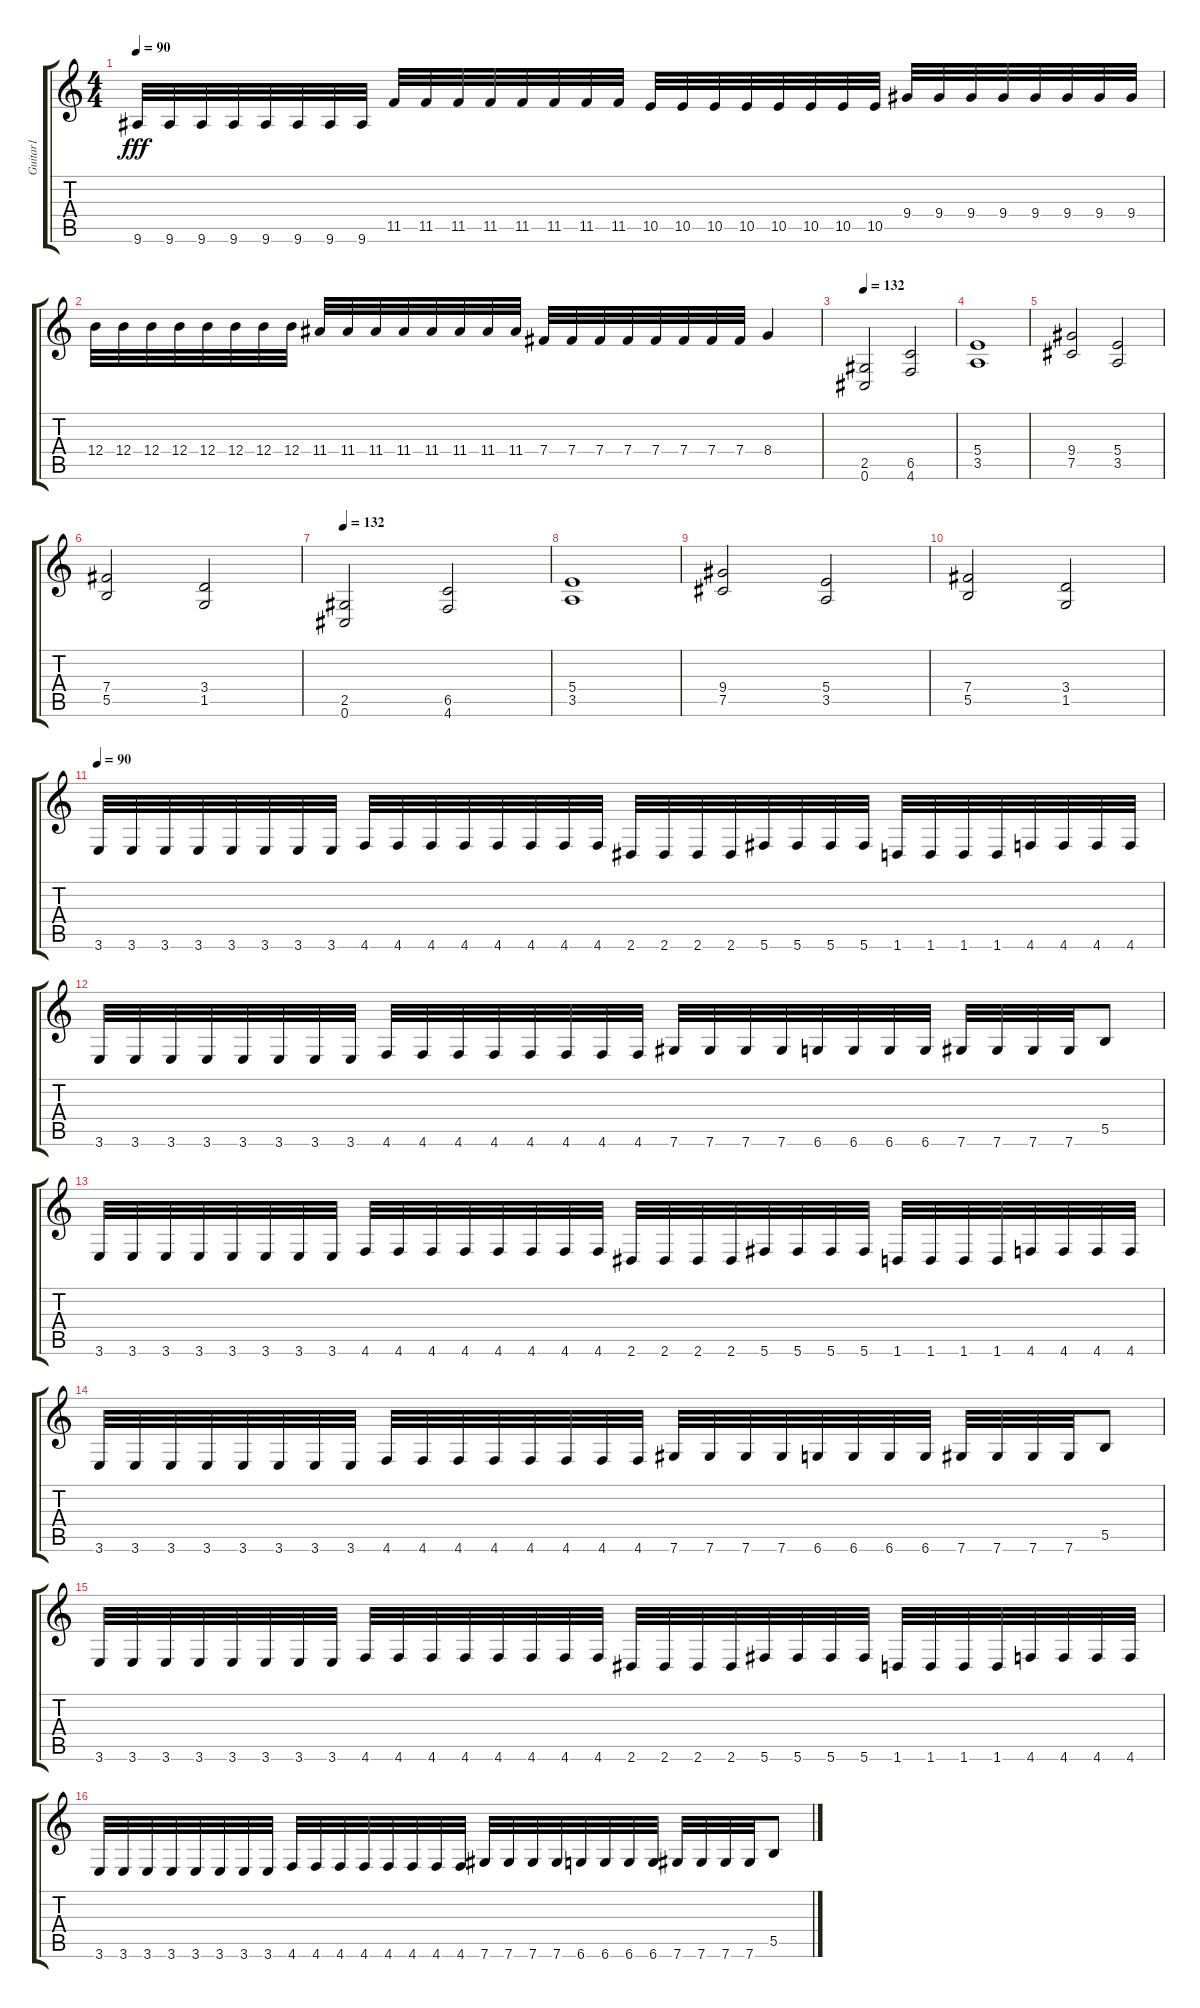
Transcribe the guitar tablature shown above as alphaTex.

\track ("Guitar1" "Guitar1") {instrument distortionguitar}
\staff {score tabs}
\tuning (Db4 Ab3 E3 B2 Gb2 Db2) {hide}
\ts (4 4)
\tempo 90
\clef g2
\ks c
9.6.32{dy fff} 9.6.32 9.6.32 9.6.32 9.6.32 9.6.32 9.6.32 9.6.32 11.5.32 11.5.32 11.5.32 11.5.32 11.5.32 11.5.32 11.5.32 11.5.32 10.5.32 10.5.32 10.5.32 10.5.32 10.5.32 10.5.32 10.5.32 10.5.32 9.4.32 9.4.32 9.4.32 9.4.32 9.4.32 9.4.32 9.4.32 9.4.32 |
12.4.32 12.4.32 12.4.32 12.4.32 12.4.32 12.4.32 12.4.32 12.4.32 11.4.32 11.4.32 11.4.32 11.4.32 11.4.32 11.4.32 11.4.32 11.4.32 7.4.32 7.4.32 7.4.32 7.4.32 7.4.32 7.4.32 7.4.32 7.4.32 8.4.4 |
\tempo 132
(2.5 0.6).2 (6.5 4.6).2 |
(5.4 3.5).1 |
(9.4 7.5).2 (5.4 3.5).2 |
(7.4 5.5).2 (3.4 1.5).2 |
\tempo 132
(2.5 0.6).2 (6.5 4.6).2 |
(5.4 3.5).1 |
(9.4 7.5).2 (5.4 3.5).2 |
(7.4 5.5).2 (3.4 1.5).2 |
\tempo 90
3.6.32 3.6.32 3.6.32 3.6.32 3.6.32 3.6.32 3.6.32 3.6.32 4.6.32 4.6.32 4.6.32 4.6.32 4.6.32 4.6.32 4.6.32 4.6.32 2.6.32 2.6.32 2.6.32 2.6.32 5.6.32 5.6.32 5.6.32 5.6.32 1.6.32 1.6.32 1.6.32 1.6.32 4.6.32 4.6.32 4.6.32 4.6.32 |
3.6.32 3.6.32 3.6.32 3.6.32 3.6.32 3.6.32 3.6.32 3.6.32 4.6.32 4.6.32 4.6.32 4.6.32 4.6.32 4.6.32 4.6.32 4.6.32 7.6.32 7.6.32 7.6.32 7.6.32 6.6.32 6.6.32 6.6.32 6.6.32 7.6.32 7.6.32 7.6.32 7.6.32 5.5.8 |
3.6.32 3.6.32 3.6.32 3.6.32 3.6.32 3.6.32 3.6.32 3.6.32 4.6.32 4.6.32 4.6.32 4.6.32 4.6.32 4.6.32 4.6.32 4.6.32 2.6.32 2.6.32 2.6.32 2.6.32 5.6.32 5.6.32 5.6.32 5.6.32 1.6.32 1.6.32 1.6.32 1.6.32 4.6.32 4.6.32 4.6.32 4.6.32 |
3.6.32 3.6.32 3.6.32 3.6.32 3.6.32 3.6.32 3.6.32 3.6.32 4.6.32 4.6.32 4.6.32 4.6.32 4.6.32 4.6.32 4.6.32 4.6.32 7.6.32 7.6.32 7.6.32 7.6.32 6.6.32 6.6.32 6.6.32 6.6.32 7.6.32 7.6.32 7.6.32 7.6.32 5.5.8 |
3.6.32 3.6.32 3.6.32 3.6.32 3.6.32 3.6.32 3.6.32 3.6.32 4.6.32 4.6.32 4.6.32 4.6.32 4.6.32 4.6.32 4.6.32 4.6.32 2.6.32 2.6.32 2.6.32 2.6.32 5.6.32 5.6.32 5.6.32 5.6.32 1.6.32 1.6.32 1.6.32 1.6.32 4.6.32 4.6.32 4.6.32 4.6.32 |
3.6.32 3.6.32 3.6.32 3.6.32 3.6.32 3.6.32 3.6.32 3.6.32 4.6.32 4.6.32 4.6.32 4.6.32 4.6.32 4.6.32 4.6.32 4.6.32 7.6.32 7.6.32 7.6.32 7.6.32 6.6.32 6.6.32 6.6.32 6.6.32 7.6.32 7.6.32 7.6.32 7.6.32 5.5.8
